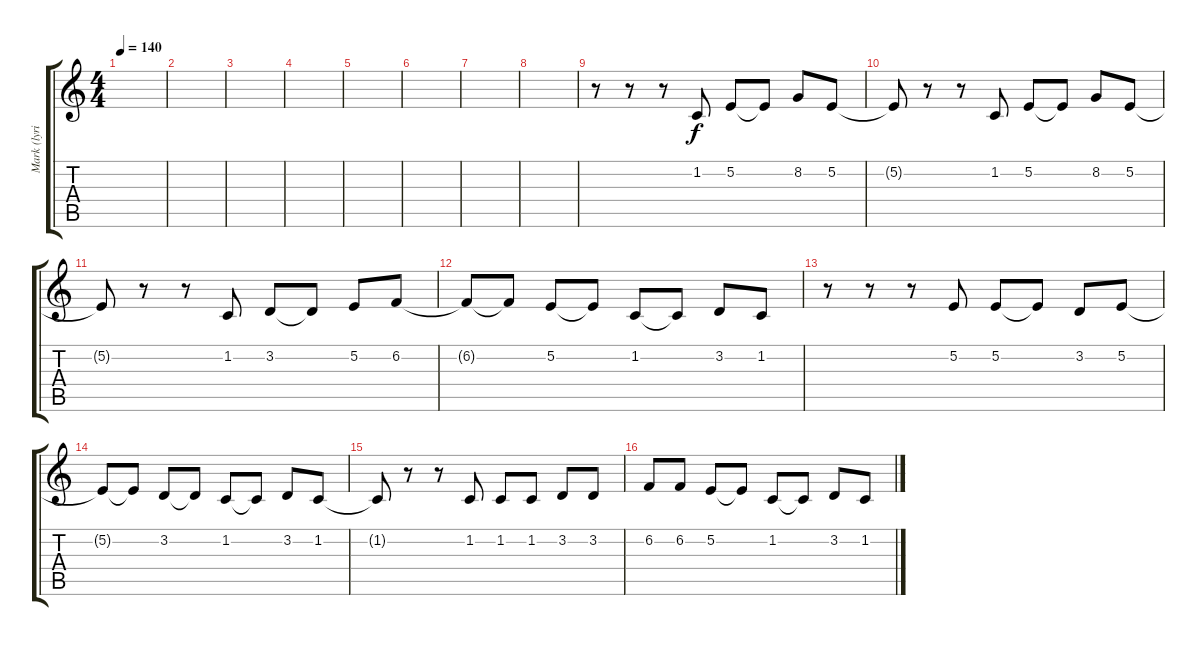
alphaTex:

\track ("Mark (lyrics)" "Mark (lyri") {instrument oboe}
\staff {score tabs}
\tuning (E4 B3 G3 D3 A2 E2) {hide}
\ts (4 4)
\tempo 140
\clef g2
\ks c
|
|
|
|
|
|
|
|
r.8 r.8 r.8 1.2.8 5.2.8 5.2{t}.8 8.2.8 5.2.8 |
5.2{t}.8 r.8 r.8 1.2.8 5.2.8 5.2{t}.8 8.2.8 5.2.8 |
5.2{t}.8 r.8 r.8 1.2.8 3.2.8 3.2{t}.8 5.2.8 6.2.8 |
6.2{t}.8 6.2{t}.8 5.2.8 5.2{t}.8 1.2.8 1.2{t}.8 3.2.8 1.2.8 |
r.8 r.8 r.8 5.2.8 5.2.8 5.2{t}.8 3.2.8 5.2.8 |
5.2{t}.8 5.2{t}.8 3.2.8 3.2{t}.8 1.2.8 1.2{t}.8 3.2.8 1.2.8 |
1.2{t}.8 r.8 r.8 1.2.8 1.2.8 1.2.8 3.2.8 3.2.8 |
6.2.8 6.2.8 5.2.8 5.2{t}.8 1.2.8 1.2{t}.8 3.2.8 1.2.8
